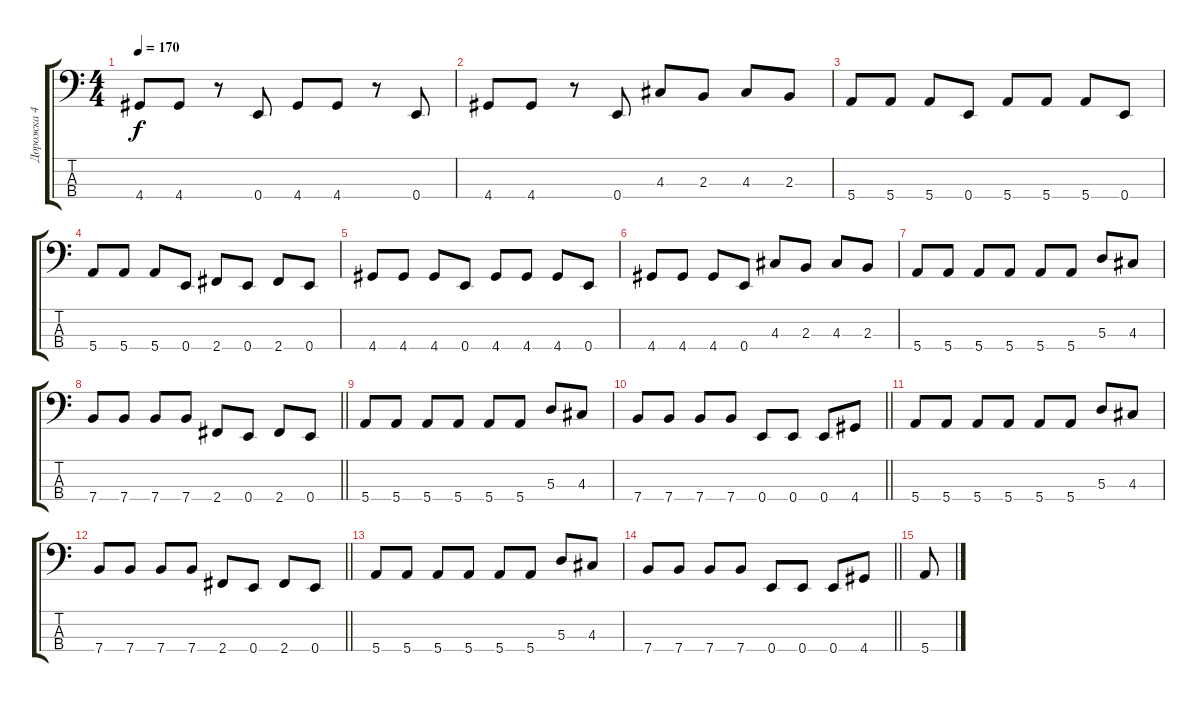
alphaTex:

\track ("Дорожка 4" "Дорожка 4") {instrument electricbasspick}
\staff {score tabs}
\tuning (G2 D2 A1 E1) {hide}
\ts (4 4)
\tempo 170
\clef f4
\ks c
4.4.8{dy f} 4.4.8 r.8 0.4.8 4.4.8 4.4.8 r.8 0.4.8 |
4.4.8 4.4.8 r.8 0.4.8 4.3.8 2.3.8 4.3.8 2.3.8 |
5.4.8 5.4.8 5.4.8 0.4.8 5.4.8 5.4.8 5.4.8 0.4.8 |
5.4.8 5.4.8 5.4.8 0.4.8 2.4.8 0.4.8 2.4.8 0.4.8 |
4.4.8 4.4.8 4.4.8 0.4.8 4.4.8 4.4.8 4.4.8 0.4.8 |
4.4.8 4.4.8 4.4.8 0.4.8 4.3.8 2.3.8 4.3.8 2.3.8 |
5.4.8 5.4.8 5.4.8 5.4.8 5.4.8 5.4.8 5.3.8 4.3.8 |
\barLineRight lightlight
7.4.8 7.4.8 7.4.8 7.4.8 2.4.8 0.4.8 2.4.8 0.4.8 |
5.4.8 5.4.8 5.4.8 5.4.8 5.4.8 5.4.8 5.3.8 4.3.8 |
\barLineRight lightlight
7.4.8 7.4.8 7.4.8 7.4.8 0.4.8 0.4.8 0.4.8 4.4.8 |
5.4.8 5.4.8 5.4.8 5.4.8 5.4.8 5.4.8 5.3.8 4.3.8 |
\barLineRight lightlight
7.4.8 7.4.8 7.4.8 7.4.8 2.4.8 0.4.8 2.4.8 0.4.8 |
5.4.8 5.4.8 5.4.8 5.4.8 5.4.8 5.4.8 5.3.8 4.3.8 |
\barLineRight lightlight
7.4.8 7.4.8 7.4.8 7.4.8 0.4.8 0.4.8 0.4.8 4.4.8 |
5.4.8
